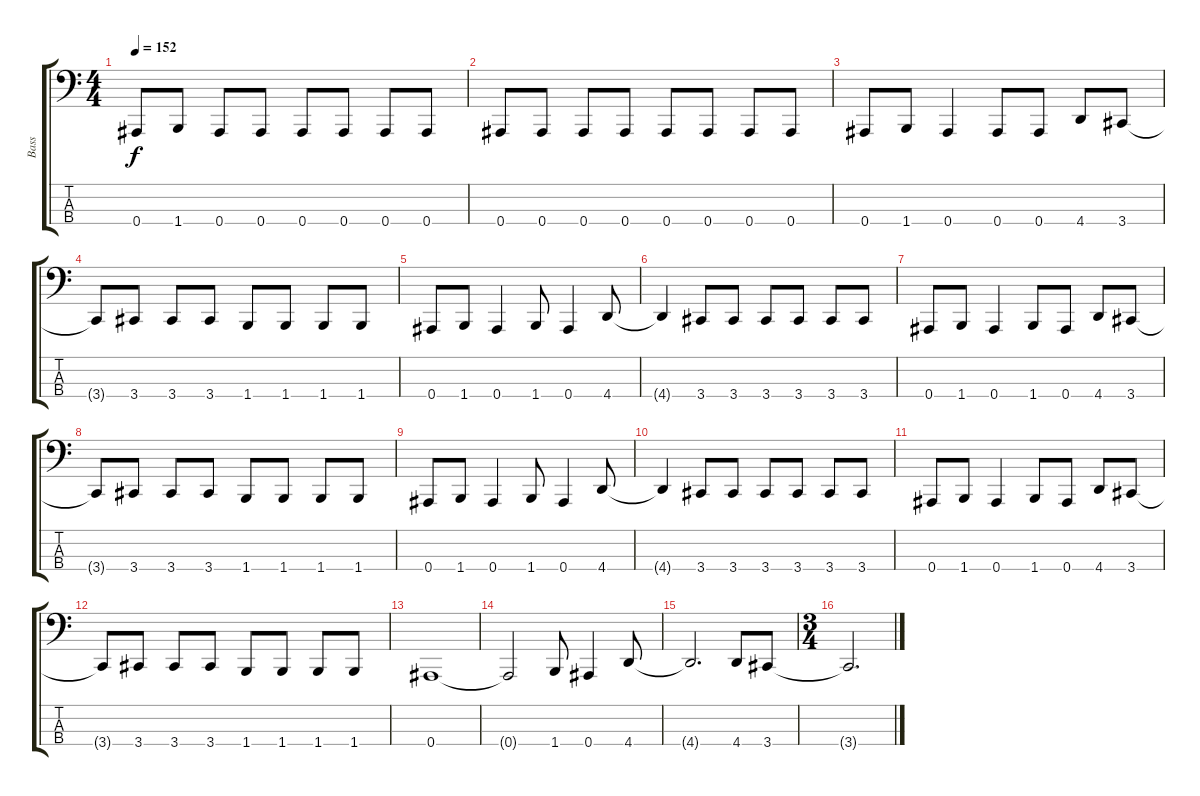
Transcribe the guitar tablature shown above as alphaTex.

\track ("Bass" "Bass") {instrument electricbasspick}
\staff {score tabs}
\tuning (Eb2 Bb1 F1 Bb0) {hide}
\ts (4 4)
\tempo 152
\clef f4
\ks c
0.4.8{dy f} 1.4.8 0.4.8 0.4.8 0.4.8 0.4.8 0.4.8 0.4.8 |
0.4.8 0.4.8 0.4.8 0.4.8 0.4.8 0.4.8 0.4.8 0.4.8 |
0.4.8 1.4.8 0.4.4 0.4.8 0.4.8 4.4.8 3.4.8 |
3.4{t}.8 3.4.8 3.4.8 3.4.8 1.4.8 1.4.8 1.4.8 1.4.8 |
0.4.8 1.4.8 0.4.4 1.4.8 0.4.4 4.4.8 |
4.4{t}.4 3.4.8 3.4.8 3.4.8 3.4.8 3.4.8 3.4.8 |
0.4.8 1.4.8 0.4.4 1.4.8 0.4.8 4.4.8 3.4.8 |
3.4{t}.8 3.4.8 3.4.8 3.4.8 1.4.8 1.4.8 1.4.8 1.4.8 |
0.4.8 1.4.8 0.4.4 1.4.8 0.4.4 4.4.8 |
4.4{t}.4 3.4.8 3.4.8 3.4.8 3.4.8 3.4.8 3.4.8 |
0.4.8 1.4.8 0.4.4 1.4.8 0.4.8 4.4.8 3.4.8 |
3.4{t}.8 3.4.8 3.4.8 3.4.8 1.4.8 1.4.8 1.4.8 1.4.8 |
0.4.1 |
0.4{t}.2 1.4.8 0.4.4 4.4.8 |
4.4{t}.2{d} 4.4.8 3.4.8 |
\ts (3 4)
3.4{t}.2{d}
